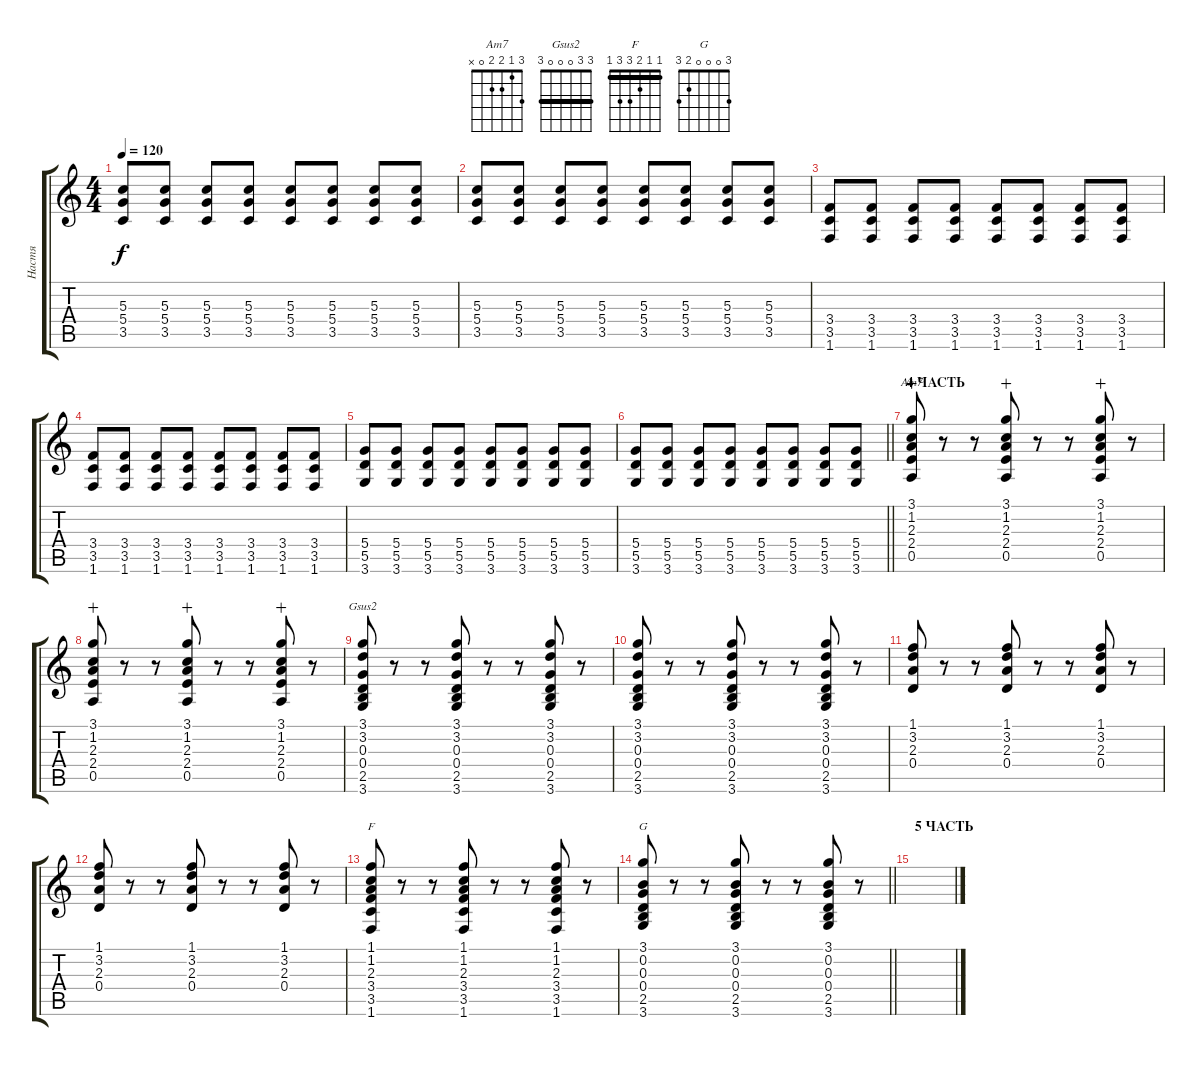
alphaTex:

\track ("Настя" "Настя") {instrument overdrivenguitar}
\staff {score tabs}
\tuning (E4 B3 G3 D3 A2 E2) {hide}
\chord ("Am7" 3 1 2 2 0 x)
\chord ("Gsus2" 3 3 0 0 0 3) {barre 3}
\chord ("F" 1 1 2 3 3 1) {barre 1}
\chord ("G" 3 0 0 0 2 3)
\ts (4 4)
\tempo 120
\clef g2
\ks c
(5.3 5.4 3.5).8{dy f} (5.3 5.4 3.5).8 (5.3 5.4 3.5).8 (5.3 5.4 3.5).8 (5.3 5.4 3.5).8 (5.3 5.4 3.5).8 (5.3 5.4 3.5).8 (5.3 5.4 3.5).8 |
(5.3 5.4 3.5).8 (5.3 5.4 3.5).8 (5.3 5.4 3.5).8 (5.3 5.4 3.5).8 (5.3 5.4 3.5).8 (5.3 5.4 3.5).8 (5.3 5.4 3.5).8 (5.3 5.4 3.5).8 |
(3.4 3.5 1.6).8 (3.4 3.5 1.6).8 (3.4 3.5 1.6).8 (3.4 3.5 1.6).8 (3.4 3.5 1.6).8 (3.4 3.5 1.6).8 (3.4 3.5 1.6).8 (3.4 3.5 1.6).8 |
(3.4 3.5 1.6).8 (3.4 3.5 1.6).8 (3.4 3.5 1.6).8 (3.4 3.5 1.6).8 (3.4 3.5 1.6).8 (3.4 3.5 1.6).8 (3.4 3.5 1.6).8 (3.4 3.5 1.6).8 |
(5.4 5.5 3.6).8 (5.4 5.5 3.6).8 (5.4 5.5 3.6).8 (5.4 5.5 3.6).8 (5.4 5.5 3.6).8 (5.4 5.5 3.6).8 (5.4 5.5 3.6).8 (5.4 5.5 3.6).8 |
\barLineRight lightlight
(5.4 5.5 3.6).8 (5.4 5.5 3.6).8 (5.4 5.5 3.6).8 (5.4 5.5 3.6).8 (5.4 5.5 3.6).8 (5.4 5.5 3.6).8 (5.4 5.5 3.6).8 (5.4 5.5 3.6).8 |
\section ("" "4 ЧАСТЬ")
(3.1 1.2 2.3 2.4 0.5).8{ch "Am7" wahc} r.8 r.8 (3.1 1.2 2.3 2.4 0.5).8{wahc} r.8 r.8 (3.1 1.2 2.3 2.4 0.5).8{wahc} r.8 |
(3.1 1.2 2.3 2.4 0.5).8{wahc} r.8 r.8 (3.1 1.2 2.3 2.4 0.5).8{wahc} r.8 r.8 (3.1 1.2 2.3 2.4 0.5).8{wahc} r.8 |
(3.1 3.2 0.3 0.4 2.5 3.6).8{ch "Gsus2"} r.8 r.8 (3.1 3.2 0.3 0.4 2.5 3.6).8 r.8 r.8 (3.1 3.2 0.3 0.4 2.5 3.6).8 r.8 |
(3.1 3.2 0.3 0.4 2.5 3.6).8 r.8 r.8 (3.1 3.2 0.3 0.4 2.5 3.6).8 r.8 r.8 (3.1 3.2 0.3 0.4 2.5 3.6).8 r.8 |
(1.1 3.2 2.3 0.4).8 r.8 r.8 (1.1 3.2 2.3 0.4).8 r.8 r.8 (1.1 3.2 2.3 0.4).8 r.8 |
(1.1 3.2 2.3 0.4).8 r.8 r.8 (1.1 3.2 2.3 0.4).8 r.8 r.8 (1.1 3.2 2.3 0.4).8 r.8 |
(1.1 1.2 2.3 3.4 3.5 1.6).8{ch "F"} r.8 r.8 (1.1 1.2 2.3 3.4 3.5 1.6).8 r.8 r.8 (1.1 1.2 2.3 3.4 3.5 1.6).8 r.8 |
\barLineRight lightlight
(3.1 0.2 0.3 0.4 2.5 3.6).8{ch "G"} r.8 r.8 (3.1 0.2 0.3 0.4 2.5 3.6).8 r.8 r.8 (3.1 0.2 0.3 0.4 2.5 3.6).8 r.8 |
\section ("" "5 ЧАСТЬ")
